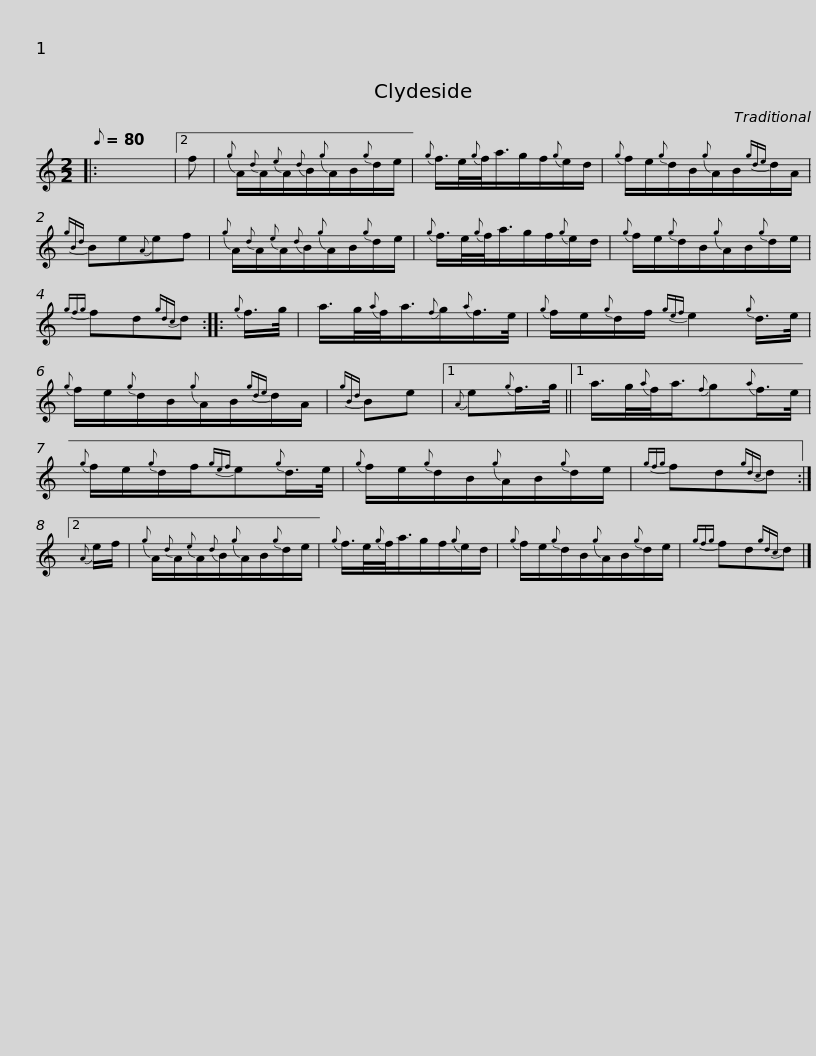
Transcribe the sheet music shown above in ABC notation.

X:1
L:1/8
Q:1/8=80
M:2/2
I:linebreak $
K:C
V:1 treble
V:1
|: x8 |2 f |{g} A/{d}A/{e}A/{d}B/{g}A/B/{g}d/e/ |{g} f/>e/{g}f/<a/g/f/{g}e/d/ |${g} f/e/{g}d/B/{g}A/B/{gde}d/A/ | %5
{gBd} Be{A}ef |{g} A/{d}A/{e}A/{d}B/{g}A/B/{g}d/e/ |${g} f/>e/{g}f/<a/g/f/{g}e/d/ |{g} f/e/{g}d/B/{g}A/B/{g}d/e/ |{gfg} fd{gdc}d ::$ %10
{g} f/>g/ | a/>g/{a}f/<a/{f}g/{a}f/>e/ |{g} f/e/{g}d/f/{gef} e2{g} d/>e/ |${g} f/e/{g}d/B/{g}A/B/{gde}d/A/ |{gBd} Be |1 %15
{A} e{g}f/>g/ ||1 a/>g/{a}f/<a/{f}g{a}f/>e/ |${g} f/e/{g}d/f/{gef}e{g}d/>e/ |{g} f/e/{g}d/B/{g}A/B/{g}d/e/ |{gfg} fd{gdc}d :|2$ %20
{A} e/f/ |{g} A/{d}A/{e}A/{d}B/{g}A/B/{g}d/e/ |{g} f/>e/{g}f/<a/g/f/{g}e/d/ |${g} f/e/{g}d/B/{g}A/B/{g}d/e/ |{gfg} fd{gdc}d |] %25
